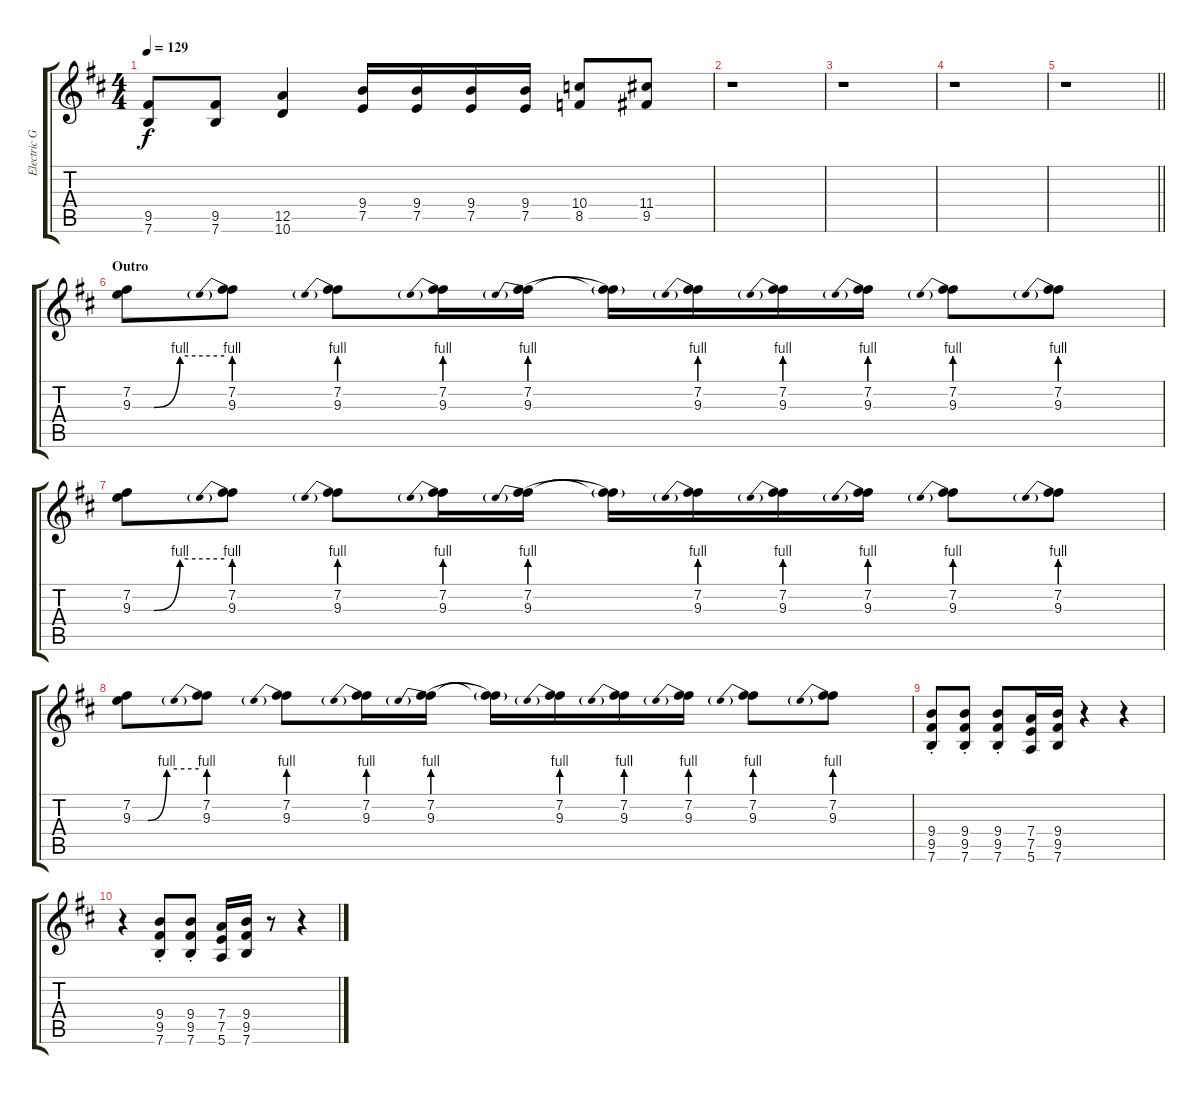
\track ("Electric Guitar" "Electric G") {instrument electricguitarclean}
\staff {score tabs}
\tuning (E4 B3 G3 D3 A2 E2) {hide}
\ts (4 4)
\tempo 129
\clef g2
\ks bminor
(9.5 7.6).8{dy f} (9.5 7.6).8 (12.5 10.6).4 (9.4 7.5).16 (9.4 7.5).16 (9.4 7.5).16 (9.4 7.5).16 (10.4 8.5).8 (11.4 9.5).8 |
r.1 |
r.1 |
r.1 |
\barLineRight lightlight
r.1 |
\section ("" "Outro")
(7.2 9.3{be (custom 0 0 14 0 31 4 60 4)}).8 (7.2 9.3{be (prebend 0 4 60 4)}).8 (7.2 9.3{be (prebend 0 4 60 4)}).8 (7.2 9.3{be (prebend 0 4 60 4)}).16 (7.2 9.3{be (prebend 0 4 60 4)}).16 (7.2{t} 9.3{t}).16 (7.2 9.3{be (prebend 0 4 60 4)}).16 (7.2 9.3{be (prebend 0 4 60 4)}).16 (7.2 9.3{be (prebend 0 4 60 4)}).16 (7.2 9.3{be (prebend 0 4 60 4)}).8 (7.2 9.3{be (prebend 0 4 60 4)}).8 |
(7.2 9.3{be (custom 0 0 14 0 31 4 60 4)}).8 (7.2 9.3{be (prebend 0 4 60 4)}).8 (7.2 9.3{be (prebend 0 4 60 4)}).8 (7.2 9.3{be (prebend 0 4 60 4)}).16 (7.2 9.3{be (prebend 0 4 60 4)}).16 (7.2{t} 9.3{t}).16 (7.2 9.3{be (prebend 0 4 60 4)}).16 (7.2 9.3{be (prebend 0 4 60 4)}).16 (7.2 9.3{be (prebend 0 4 60 4)}).16 (7.2 9.3{be (prebend 0 4 60 4)}).8 (7.2 9.3{be (prebend 0 4 60 4)}).8 |
(7.2 9.3{be (custom 0 0 14 0 31 4 60 4)}).8 (7.2 9.3{be (prebend 0 4 60 4)}).8 (7.2 9.3{be (prebend 0 4 60 4)}).8 (7.2 9.3{be (prebend 0 4 60 4)}).16 (7.2 9.3{be (prebend 0 4 60 4)}).16 (7.2{t} 9.3{t}).16 (7.2 9.3{be (prebend 0 4 60 4)}).16 (7.2 9.3{be (prebend 0 4 60 4)}).16 (7.2 9.3{be (prebend 0 4 60 4)}).16 (7.2 9.3{be (prebend 0 4 60 4)}).8 (7.2 9.3{be (prebend 0 4 60 4)}).8 |
(9.4{st} 9.5{st} 7.6{st}).8 (9.4{st} 9.5{st} 7.6{st}).8 (9.4{st} 9.5{st} 7.6{st}).8 (7.4 7.5 5.6).16 (9.4 9.5 7.6).16 r.4 r.4 |
r.4 (9.4{st} 9.5{st} 7.6{st}).8 (9.4{st} 9.5{st} 7.6{st}).8 (7.4 7.5 5.6).16 (9.4 9.5 7.6).16 r.8 r.4
